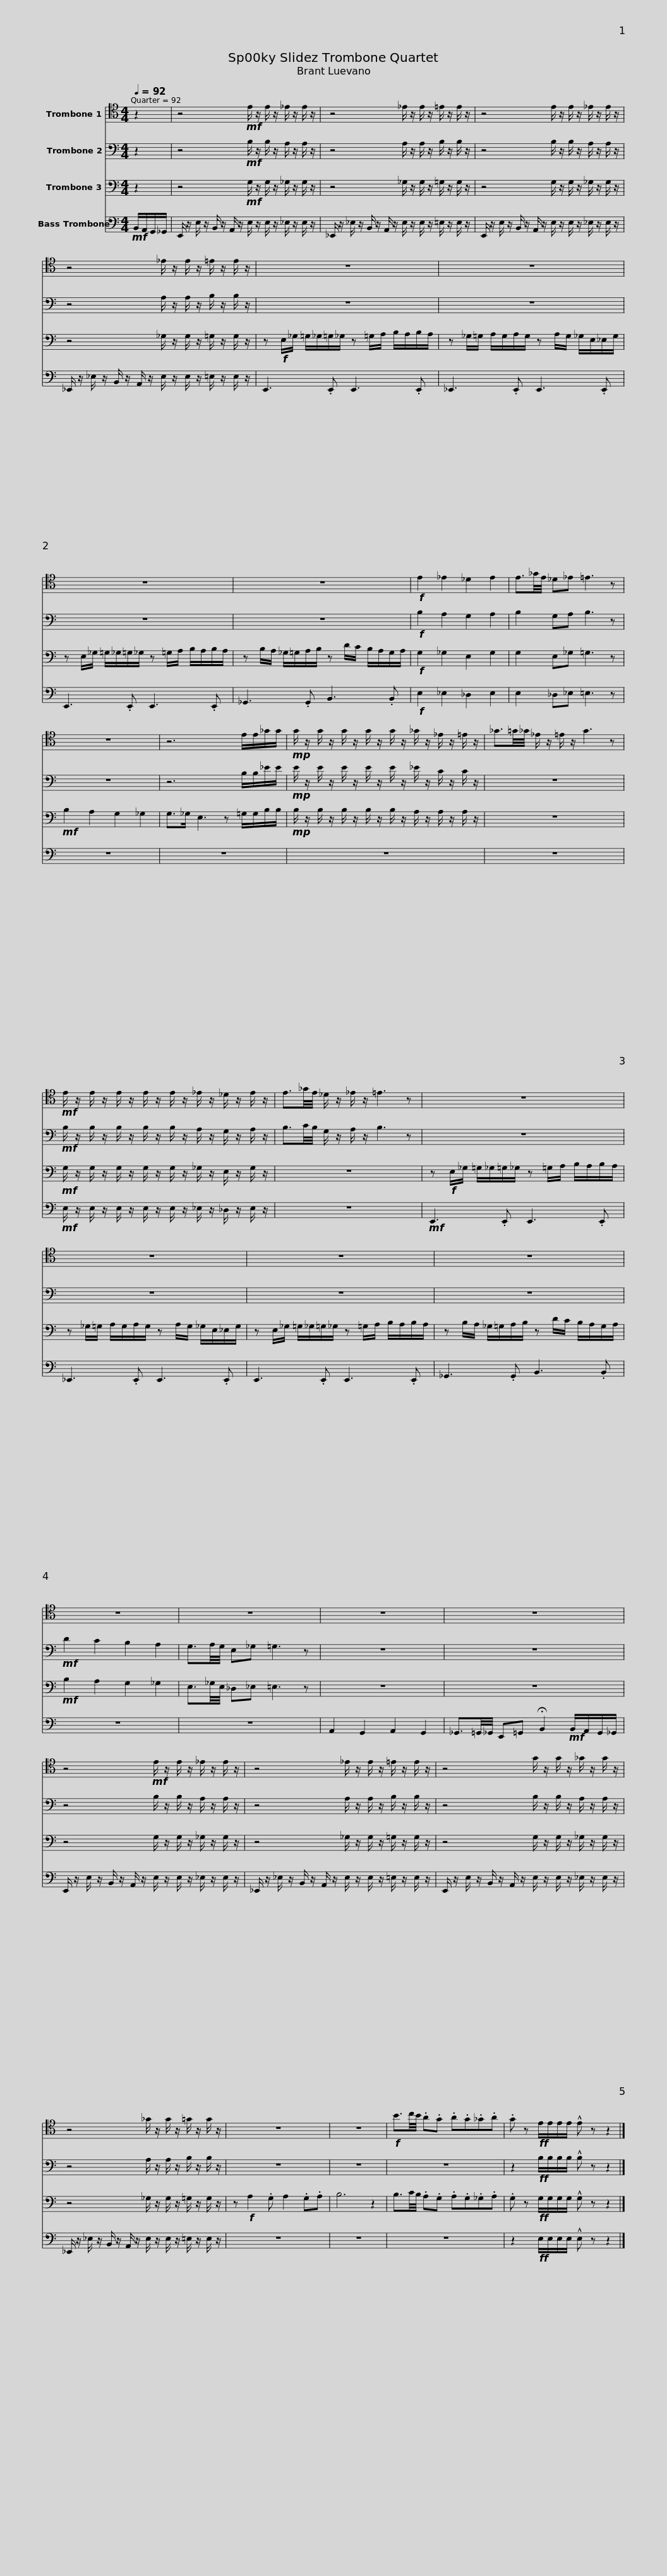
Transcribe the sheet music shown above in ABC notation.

X:1
%%score 1 2 3 4
L:1/8
Q:1/4=92
M:4/4
I:linebreak $
K:C
V:1 tenor
V:2 bass
V:3 bass
V:4 bass
V:1
 z2 | z4!mf! E/ z/ E/ z/ _E/ z/ E/ z/ |$ z4 _E/ z/ E/ z/ =E/ z/ E/ z/ | z4 E/ z/ E/ z/ _E/ z/ E/ z/ |$ z4 _E/ z/ E/ z/ =E/ z/ E/ z/ | %5
 z8 |$ z8 | z8 |$ z8 |!f! E2 _E2 _D2 E2 | %10
 E3/2_G/4E/4 _D_E =E3 z | z8 |$ z6 E/E/_G/G/ |!mp! G/ z/ G/ z/ G/ z/ G/ z/ G/ z/ _G/ z/ _E/ z/ =E/ z/ | _G3/2=G/4_G/4 _E/ z/ =E/ z/ G3 z |$ %15
!mf! E/ z/ E/ z/ E/ z/ E/ z/ E/ z/ _E/ z/ _D/ z/ E/ z/ | E3/2_G/4E/4 _D/ z/ _E/ z/ =E3 z |$ z8 | z8 |$ z8 | %20
 z8 | z8 |$ z8 | z8 | z8 |$ %25
 z4!mf! E/ z/ E/ z/ _E/ z/ E/ z/ | z4 _E/ z/ E/ z/ =E/ z/ E/ z/ |$ z4 G/ z/ G/ z/ _G/ z/ G/ z/ | z4 _G/ z/ G/ z/ =G/ z/ G/ z/ | z8 |$ %30
 z8 |!f! B3/2c/4B/4 .A.G .A.G._G.A | .G z!ff! E/E/E/E/ !^!E z z2 |] %33
V:2
 z2 | z4!mf! B,/ z/ B,/ z/ A,/ z/ A,/ z/ |$ z4 A,/ z/ A,/ z/ B,/ z/ B,/ z/ | z4 B,/ z/ B,/ z/ A,/ z/ A,/ z/ |$ z4 A,/ z/ A,/ z/ B,/ z/ B,/ z/ | %5
 z8 |$ z8 | z8 |$ z8 |!f! B,2 A,2 G,2 A,2 | %10
 B,2 G,A, B,3 z | z8 |$ z6 B,/B,/_E/E/ |!mp! E/ z/ E/ z/ E/ z/ E/ z/ E/ z/ _E/ z/ C/ z/ C/ z/ | z8 |$ %15
!mf! B,/ z/ B,/ z/ B,/ z/ B,/ z/ B,/ z/ A,/ z/ G,/ z/ A,/ z/ | B,3/2C/4B,/4 G,/ z/ A,/ z/ B,3 z |$ z8 | z8 |$ z8 | %20
 z8 |!mf! D2 C2 B,2 A,2 |$ G,3/2A,/4G,/4 E,_G, =G,3 z | z8 | z8 |$ %25
 z4 B,/ z/ B,/ z/ A,/ z/ A,/ z/ | z4 A,/ z/ A,/ z/ B,/ z/ B,/ z/ |$ z4 B,/ z/ B,/ z/ A,/ z/ A,/ z/ | z4 A,/ z/ A,/ z/ B,/ z/ B,/ z/ | z8 |$ %30
 z8 | z8 | z2!ff! B,/B,/B,/B,/ !^!B, z z2 |] %33
V:3
 z2 | z4!mf! G,/ z/ G,/ z/ _G,/ z/ G,/ z/ |$ z4 _G,/ z/ G,/ z/ =G,/ z/ G,/ z/ | z4 G,/ z/ G,/ z/ _G,/ z/ G,/ z/ |$ z4 _G,/ z/ G,/ z/ =G,/ z/ G,/ z/ | %5
 z!f! E,/_G,/ =G,/_G,/=G,/_G,/ z =G,/A,/ B,/A,/B,/A,/ |$ z _G,/=G,/ A,/G,/A,/G,/ z A,/G,/ _G,/E,/_E,/G,/ | z E,/_G,/ =G,/_G,/=G,/_G,/ z =G,/A,/ B,/A,/B,/A,/ |$ z B,/A,/ _G,/=G,/A,/B,/ z D/C/ B,/A,/G,/A,/ |!f! G,2 _G,2 E,2 G,2 | %10
 G,2 E,_G, =G,3 z |!mf! B,2 A,2 G,2 _G,2 |$ G,>_G, E,3 z =G,/G,/B,/B,/ |!mp! B,/ z/ B,/ z/ B,/ z/ B,/ z/ B,/ z/ A,/ z/ A,/ z/ A,/ z/ | z8 |$ %15
!mf! G,/ z/ G,/ z/ G,/ z/ G,/ z/ G,/ z/ _G,/ z/ E,/ z/ G,/ z/ | z8 |$ z!f! E,/_G,/ =G,/_G,/=G,/_G,/ z =G,/A,/ B,/A,/B,/A,/ | z _G,/=G,/ A,/G,/A,/G,/ z A,/G,/ _G,/E,/_E,/G,/ |$ z E,/_G,/ =G,/_G,/=G,/_G,/ z =G,/A,/ B,/A,/B,/A,/ | %20
 z B,/A,/ _G,/=G,/A,/B,/ z D/C/ B,/A,/G,/A,/ |!mf! B,2 A,2 G,2 _G,2 |$ E,3/2_G,/4E,/4 _D,_E, =E,3 z | z8 | z8 |$ %25
 z4 G,/ z/ G,/ z/ _G,/ z/ G,/ z/ | z4 _G,/ z/ G,/ z/ =G,/ z/ G,/ z/ |$ z4 G,/ z/ G,/ z/ _G,/ z/ G,/ z/ | z4 _G,/ z/ G,/ z/ =G,/ z/ G,/ z/ | z!f! A,2 .G, A,2 .G,.A, |$ %30
 B,6 z2 | B,3/2C/4B,/4 .A,.G, .A,.G,._G,.A, | .G, z!ff! G,/G,/G,/G,/ !^!G, z z2 |] %33
V:4
!mf! B,,/A,,/G,,/_G,,/ | E,,/ z/ E,/ z/ B,,/ z/ A,,/ z/ E,/ z/ E,/ z/ _E,/ z/ E,/ z/ |$ _E,,/ z/ _E,/ z/ B,,/ z/ A,,/ z/ E,/ z/ E,/ z/ =E,/ z/ E,/ z/ | E,,/ z/ E,/ z/ B,,/ z/ A,,/ z/ E,/ z/ E,/ z/ _E,/ z/ E,/ z/ |$ _E,,/ z/ _E,/ z/ B,,/ z/ A,,/ z/ E,/ z/ E,/ z/ =E,/ z/ E,/ z/ | %5
 E,,3 .E,, E,,3 .E,, |$ _E,,3 .E,, E,,3 .E,, | E,,3 .E,, E,,3 .E,, |$ _G,,3 .G,, B,,3 .B,, |!f! E,2 _E,2 _D,2 E,2 | %10
 E,2 _D,_E, =E,3 z | z8 |$ z8 | z8 | z8 |$ %15
!mf! E,/ z/ E,/ z/ E,/ z/ E,/ z/ E,/ z/ _E,/ z/ _D,/ z/ E,/ z/ | z8 |$!mf! E,,3 .E,, E,,3 .E,, | _E,,3 .E,, E,,3 .E,, |$ E,,3 .E,, E,,3 .E,, | %20
 _G,,3 .G,, B,,3 .B,, | z8 |$ z8 | A,,2 G,,2 A,,2 G,,2 | _G,,3/2=G,,/4_G,,/4 E,,=G,, !fermata!B,,2!mf! B,,/A,,/G,,/_G,,/ |$ %25
 E,,/ z/ E,/ z/ B,,/ z/ A,,/ z/ E,/ z/ E,/ z/ _E,/ z/ E,/ z/ | _E,,/ z/ _E,/ z/ B,,/ z/ A,,/ z/ E,/ z/ E,/ z/ =E,/ z/ E,/ z/ |$ E,,/ z/ E,/ z/ B,,/ z/ A,,/ z/ E,/ z/ E,/ z/ _E,/ z/ E,/ z/ | _E,,/ z/ _E,/ z/ B,,/ z/ A,,/ z/ E,/ z/ E,/ z/ =E,/ z/ E,/ z/ | z8 |$ %30
 z8 | z8 | z2!ff! E,/E,/E,/E,/ !^!E, z z2 |] %33
